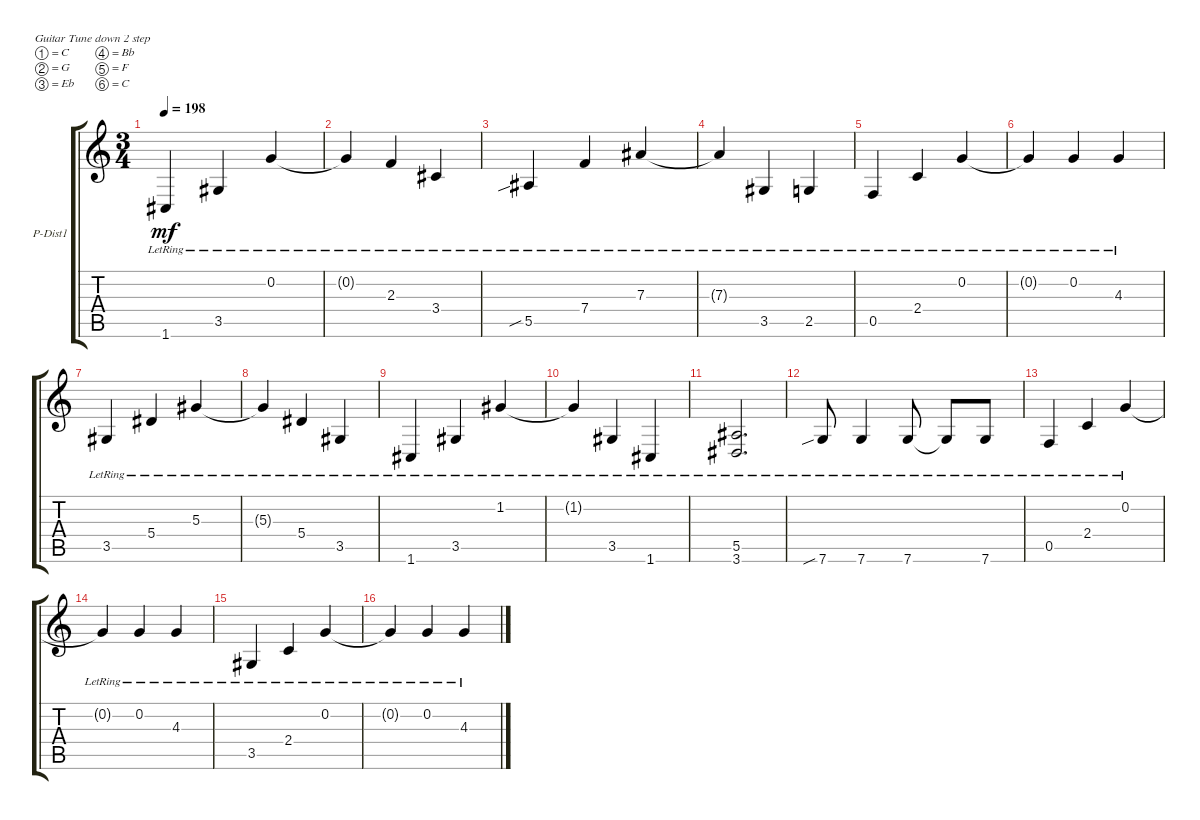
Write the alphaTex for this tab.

\defaultSystemsLayout 4
\bracketExtendMode groupsimilarinstruments
\firstSystemTrackNameOrientation horizontal
\otherSystemsTrackNameOrientation horizontal
\track ("Petrucci Dist 1" "P-Dist1") {instrument distortionguitar}
\staff {score tabs}
\tuning (C4 G3 Eb3 Bb2 F2 C2)
\ts (3 4)
\tempo 198
\clef g2
\ks c
1.6{lr}.4{dy mf} 3.5{lr}.4 0.2{lr}.4 |
0.2{lr t}.4 2.3{lr}.4 3.4{lr}.4 |
5.5{sib lr}.4 7.4{lr}.4 7.3{lr}.4 |
7.3{lr t}.4 3.5{lr}.4 2.5{lr}.4 |
0.5{lr}.4 2.4{lr}.4 0.2{lr}.4 |
0.2{lr t}.4 0.2{lr}.4 4.3{lr}.4 |
3.5{lr}.4 5.4{lr}.4 5.3{lr}.4 |
5.3{lr t}.4 5.4{lr}.4 3.5{lr}.4 |
1.6{lr}.4 3.5{lr}.4 1.2{lr}.4 |
1.2{lr t}.4 3.5{lr}.4 1.6{lr}.4 |
(3.6{lr} 5.5{lr}).2{d} |
7.6{sib lr}.8 7.6{lr}.4 7.6{lr}.8 7.6{lr t}.8 7.6{lr}.8 |
0.5{lr}.4 2.4{lr}.4 0.2{lr}.4 |
0.2{lr t}.4 0.2{lr}.4 4.3{lr}.4 |
3.5{lr}.4 2.4{lr}.4 0.2{lr}.4 |
0.2{lr t}.4 0.2{lr}.4 4.3{lr}.4
